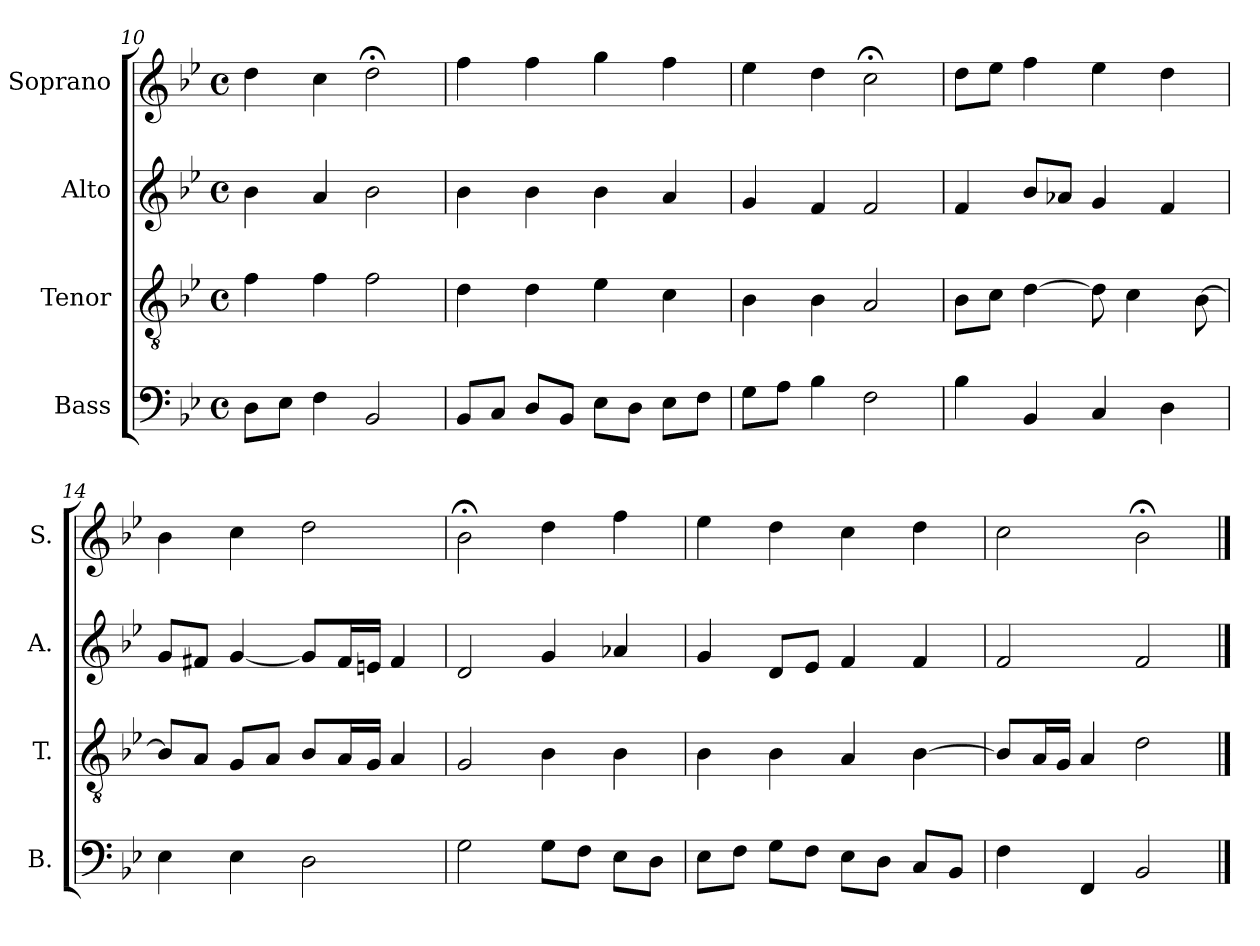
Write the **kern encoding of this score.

**kern	**kern	**kern	**kern
*part4	*part3	*part2	*part1
*staff4	*staff3	*staff2	*staff1
*I"Bass	*I"Tenor	*I"Alto	*I"Soprano
*I'B.	*I'T.	*I'A.	*I'S.
*clefF4	*clefGv2	*clefG2	*clefG2
*k[b-e-]	*k[b-e-]	*k[b-e-]	*k[b-e-]
*B-:	*B-:	*B-:	*B-:
*M4/4	*M4/4	*M4/4	*M4/4
*met(c)	*met(c)	*met(c)	*met(c)
=10	=10	=10	=10
8D\L	4f\	4b-\	4dd\
8E-\J	.	.	.
4F\	4f\	4a/	4cc\
2BB-/	2f\	2b-\	2dd;<\
=11	=11	=11	=11
8BB-/L	4d\	4b-\	4ff\
8C/J	.	.	.
8D/L	4d\	4b-\	4ff\
8BB-/J	.	.	.
8E-\L	4e-\	4b-\	4gg\
8D\J	.	.	.
8E-\L	4c\	4a/	4ff\
8F\J	.	.	.
=12	=12	=12	=12
8G\L	4B-\	4g/	4ee-\
8A\J	.	.	.
4B-\	4B-\	4f/	4dd\
2F\	2A/	2f/	2cc;<\
!!LO:LB:g=z
=13	=13	=13	=13
4B-\	8B-\L	4f/	8dd\L
.	8c\J	.	8ee-\J
4BB-/	[4d\	8b-/L	4ff\
.	.	8a-X/J	.
4C/	8d\]	4g/	4ee-\
.	4c\	.	.
4D\	.	4f/	4dd\
.	[8B-\	.	.
=14	=14	=14	=14
4E-\	8B-/L]	8g/L	4b-\
.	8A/J	8f#X/J	.
4E-\	8G/L	[4g/	4cc\
.	8A/J	.	.
2D\	8B-/L	8g/L]	2dd\
.	16A/L	16f#/L	.
.	16G/JJ	16en/JJ	.
.	4A/	4f#/	.
=15	=15	=15	=15
2G\	2G/	2d/	2b-;<\
8G\L	4B-\	4g/	4dd\
8F\J	.	.	.
8E-\L	4B-\	4a-X/	4ff\
8D\J	.	.	.
=16	=16	=16	=16
8E-\L	4B-\	4g/	4ee-\
8F\J	.	.	.
8G\L	4B-\	8d/L	4dd\
8F\J	.	8e-/J	.
8E-\L	4A/	4f/	4cc\
8D\J	.	.	.
8C/L	[4B-\	4f/	4dd\
8BB-/J	.	.	.
=17	=17	=17	=17
4F\	8B-/L]	2f/	2cc\
.	16A/L	.	.
.	16G/JJ	.	.
4FF/	4A/	.	.
2BB-/	2d\	2f/	2b-;<\
==	==	==	==
*-	*-	*-	*-
